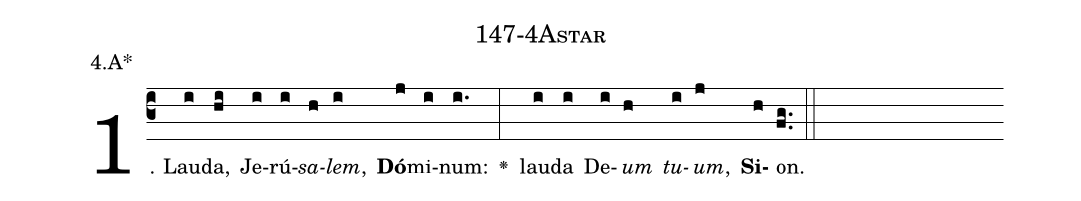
name: 147-4Astar;
annotation: 4.A*;
%%
(c3)1. Lau(i)da,(hi) Je(i)rú(i)<i>sa</i>(h)<i>lem</i>,(i) <b>Dó</b>(j)mi(i)num:(i.) <v>\greheightstar</v>(:) lau(i)da(i) De(i)<i>um</i>(h) <i>tu</i>(i)<i>um</i>,(j) <b>Si</b>(h)on.(fg..) (::)
